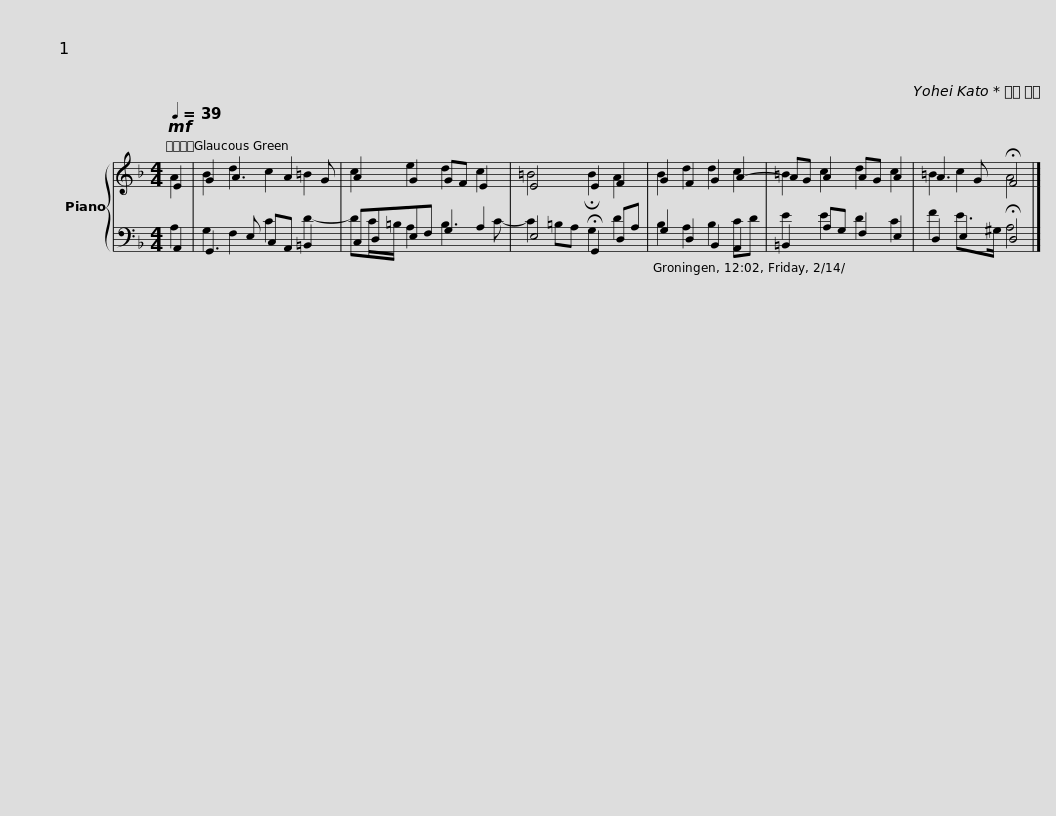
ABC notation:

X:1
%%score { ( 1 2 ) | ( 3 4 ) }
L:1/8
Q:1/4=39
M:4/4
I:linebreak $
K:F
V:1 treble
V:2 treble
V:3 bass
V:4 bass
V:1
!mf! E2 | G2 A3 A2 G | A2 G2 GF E2 | E4 E2 F2 |$ G2 F2 G2 A2- | %5
 AG A2 AG A2 | A3 G !fermata!F4 |] %7
V:2
 A2 | B2 d2 c2 =B2 | c2 e2 d2 c2 | =B4 !fermata!B2 A2 |$ B2 d2 d2 c2 | %5
 =B2 c2 d2 c2 | =B2 c2 A4 |] %7
V:3
 A,,2 | G,,3 E, C,A,, =B,,2 | C,D,E,F, G,2 A,2 | E,4 !fermata!G,,2 D,A, |$ G,2 D,2 B,,2 A,,2 | %5
 =B,,2 A,G, F,2 E,2 | D,2 E,2 !fermata!D,4 |] %7
V:4
 A,2 | G,2 F,2 C2 D2- | DC/=B,/ A,2 B,3 C- | C2 =B,A, G,2 D2 |$ B,2 A,2 B,2 CD | %5
 E2 E2 D2 C2 | F2 E>^G, A,4 |] %7
